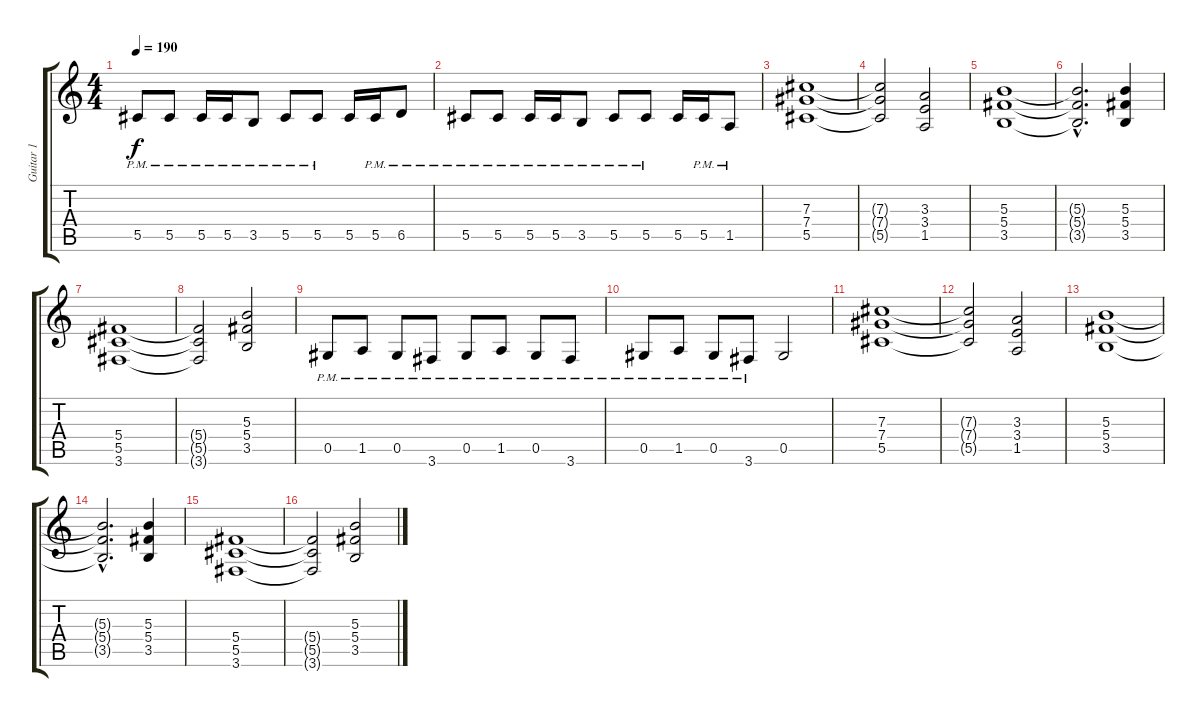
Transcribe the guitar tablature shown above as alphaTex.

\track ("Guitar 1" "Guitar 1") {instrument distortionguitar}
\staff {score tabs}
\tuning (Eb4 Bb3 Gb3 Db3 Ab2 Eb2) {hide}
\ts (4 4)
\tempo 190
\clef g2
\ks c
5.5{pm}.8{dy f} 5.5{pm}.8 5.5{pm}.16 5.5{pm}.16 3.5{pm}.8 5.5{pm}.8 5.5{pm}.8 5.5.16 5.5{pm}.16 6.5{pm}.8 |
5.5{pm}.8 5.5{pm}.8 5.5{pm}.16 5.5{pm}.16 3.5{pm}.8 5.5{pm}.8 5.5{pm}.8 5.5.16 5.5{pm}.16 1.5{pm}.8 |
(7.3 7.4 5.5).1{volume 13 balance 6} |
(7.3{t} 7.4{t} 5.5{t}).2 (3.3 3.4 1.5).2 |
(5.3 5.4 3.5).1 |
(5.3{hac t} 5.4{hac t} 3.5{hac t}).2{d} (5.3 5.4 3.5).4 |
(5.4 5.5 3.6).1 |
(5.4{t} 5.5{t} 3.6{t}).2 (5.3 5.4 3.5).2 |
0.5{pm}.8 1.5{pm}.8 0.5{pm}.8 3.6{pm}.8 0.5{pm}.8 1.5{pm}.8 0.5{pm}.8 3.6{pm}.8 |
0.5{pm}.8 1.5{pm}.8 0.5{pm}.8 3.6{pm}.8 0.5.2 |
(7.3 7.4 5.5).1{volume 13 balance 6} |
(7.3{t} 7.4{t} 5.5{t}).2 (3.3 3.4 1.5).2 |
(5.3 5.4 3.5).1 |
(5.3{hac t} 5.4{hac t} 3.5{hac t}).2{d} (5.3 5.4 3.5).4 |
(5.4 5.5 3.6).1 |
(5.4{t} 5.5{t} 3.6{t}).2 (5.3 5.4 3.5).2
